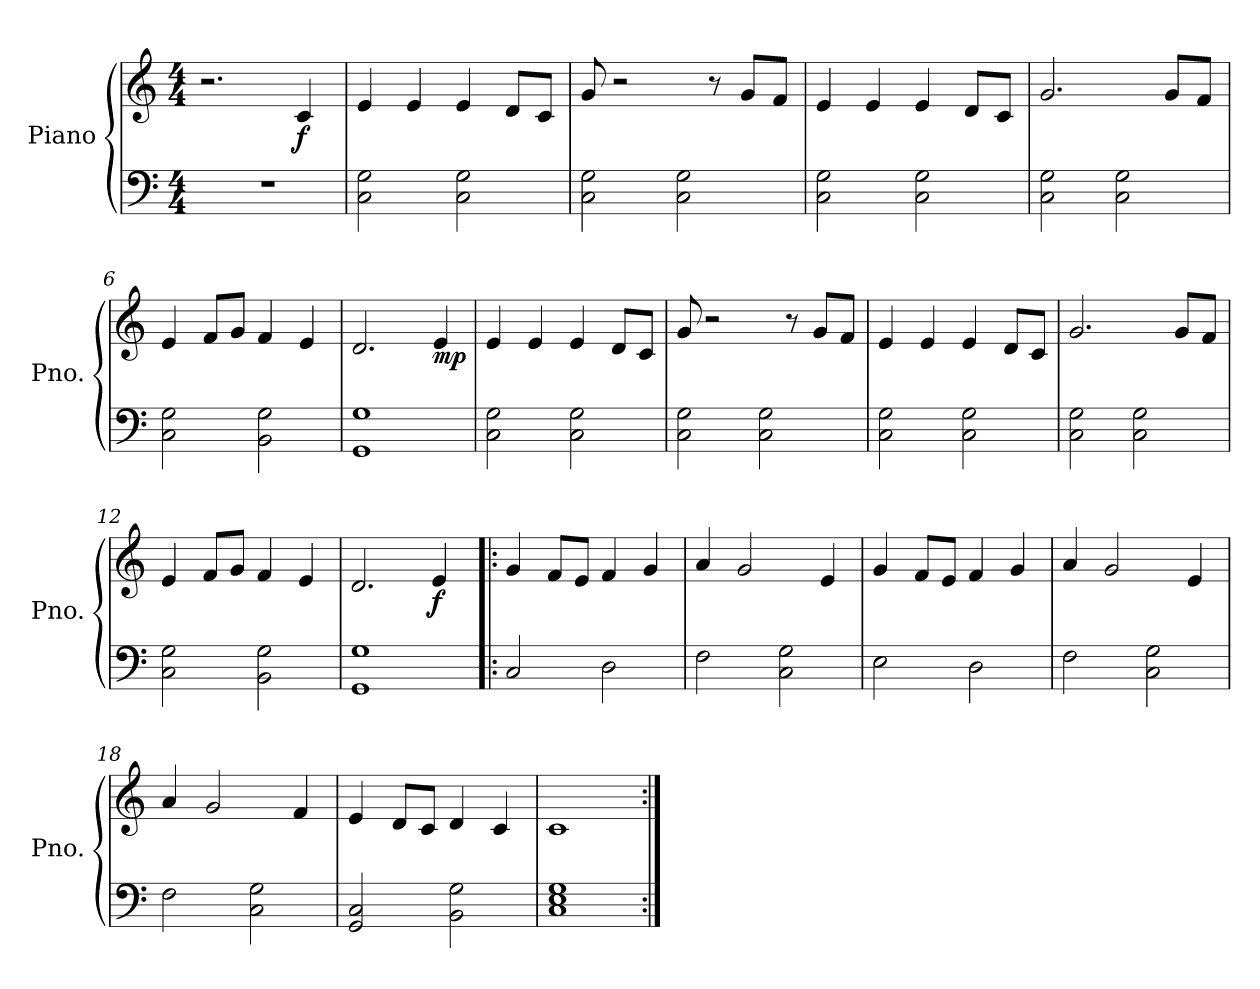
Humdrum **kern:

**kern	**kern	**dynam
*part1	*part1	*part1
*staff2	*staff1	*staff1/2
*I"Piano	*	*
*I'Pno.	*	*
*clefF4	*clefG2	*
*k[]	*k[]	*
*M4/4	*M4/4	*
=1	=1	=1
1r	2.r	.
!	!	!LO:DY:b
.	4c/	f
=2	=2	=2
2C\ 2G\	4e/	.
.	4e/	.
2C\ 2G\	4e/	.
.	8d/L	.
.	8c/J	.
=3	=3	=3
2C\ 2G\	8g/	.
.	2r	.
2C\ 2G\	.	.
.	8r	.
.	8g/L	.
.	8f/J	.
=4	=4	=4
2C\ 2G\	4e/	.
.	4e/	.
2C\ 2G\	4e/	.
.	8d/L	.
.	8c/J	.
=5	=5	=5
2C\ 2G\	2.g/	.
2C\ 2G\	.	.
.	8g/L	.
.	8f/J	.
=6	=6	=6
2C\ 2G\	4e/	.
.	8f/L	.
.	8g/J	.
2BB\ 2G\	4f/	.
.	4e/	.
=7	=7	=7
1GG 1G	2.d/	.
!	!	!LO:DY:b
.	4e/	mp
=8	=8	=8
2C\ 2G\	4e/	.
.	4e/	.
2C\ 2G\	4e/	.
.	8d/L	.
.	8c/J	.
!!LO:LB:g=z
=9	=9	=9
2C\ 2G\	8g/	.
.	2r	.
2C\ 2G\	.	.
.	8r	.
.	8g/L	.
.	8f/J	.
=10	=10	=10
2C\ 2G\	4e/	.
.	4e/	.
2C\ 2G\	4e/	.
.	8d/L	.
.	8c/J	.
=11	=11	=11
2C\ 2G\	2.g/	.
2C\ 2G\	.	.
.	8g/L	.
.	8f/J	.
=12	=12	=12
2C\ 2G\	4e/	.
.	8f/L	.
.	8g/J	.
2BB\ 2G\	4f/	.
.	4e/	.
=13	=13	=13
1GG 1G	2.d/	.
!	!	!LO:DY:b
.	4e/	f
=14!|:	=14!|:	=14!|:
2C/	4g/	.
.	8f/L	.
.	8e/J	.
2D\	4f/	.
.	4g/	.
=15	=15	=15
2F\	4a/	.
.	2g/	.
2C\ 2G\	.	.
.	4e/	.
=16	=16	=16
2E\	4g/	.
.	8f/L	.
.	8e/J	.
2D\	4f/	.
.	4g/	.
=17	=17	=17
2F\	4a/	.
.	2g/	.
2C\ 2G\	.	.
.	4e/	.
!!LO:LB:g=z
=18	=18	=18
2F\	4a/	.
.	2g/	.
2C\ 2G\	.	.
.	4f/	.
=19	=19	=19
2GG/ 2C/	4e/	.
.	8d/L	.
.	8c/J	.
2BB\ 2G\	4d/	.
.	4c/	.
=20	=20	=20
1C 1E 1G	1c	.
=:|!	=:|!	=:|!
*-	*-	*-
